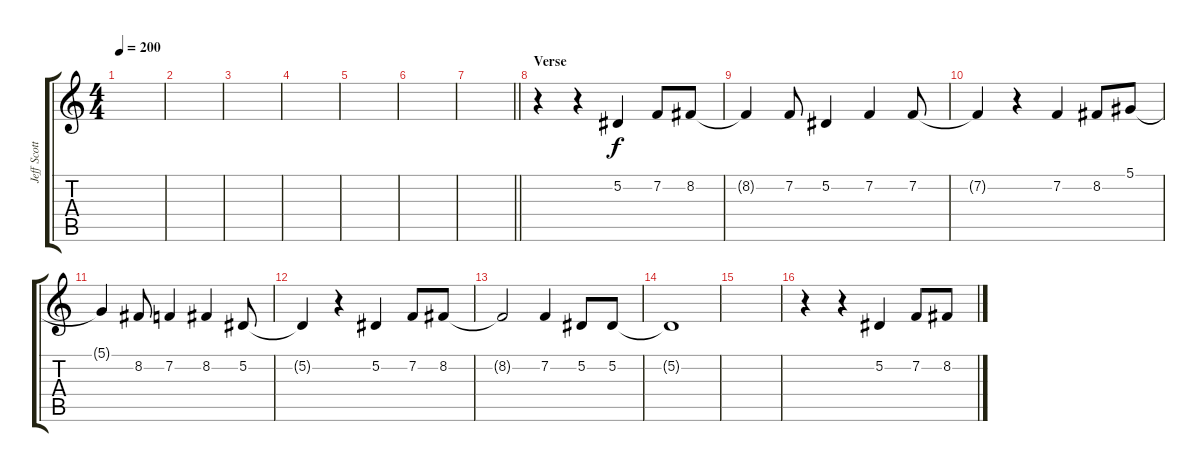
\track ("Jeff Scott Soto" "Jeff Scott") {instrument lead2sawtooth}
\staff {score tabs}
\tuning (Eb4 Bb3 Gb3 Db3 Ab2 Eb2) {hide}
\ts (4 4)
\tempo 200
\clef g2
\ks c
|
|
|
|
|
|
\barLineRight lightlight
|
\section ("" "Verse")
r.4 r.4 5.2.4 7.2.8 8.2.8 |
8.2{t}.4 7.2.8 5.2.4 7.2.4 7.2.8 |
7.2{t}.4 r.4 7.2.4 8.2.8 5.1.8 |
5.1{t}.4 8.2.8 7.2.4 8.2.4 5.2.8 |
5.2{t}.4 r.4 5.2.4 7.2.8 8.2.8 |
8.2{t}.2 7.2.4 5.2.8 5.2.8 |
5.2{t}.1 |
|
r.4 r.4 5.2.4 7.2.8 8.2.8
